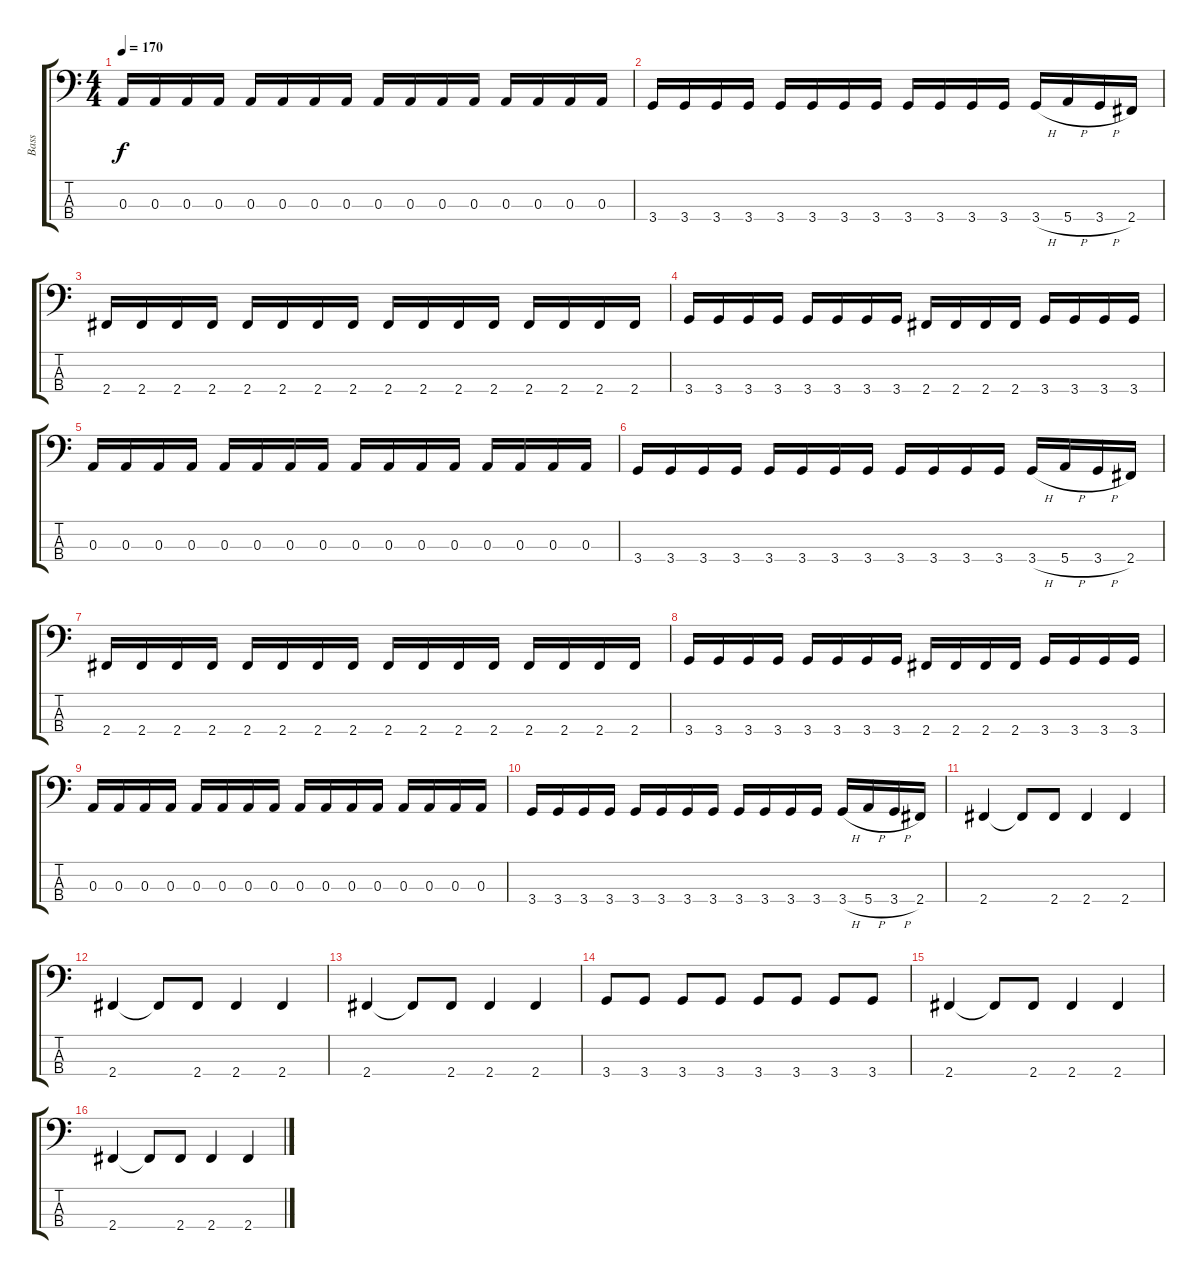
\track ("Bass" "Bass") {instrument electricbasspick}
\staff {score tabs}
\tuning (G2 D2 A1 E1) {hide}
\ts (4 4)
\tempo 170
\clef f4
\ks c
0.3.16{dy f} 0.3.16 0.3.16 0.3.16 0.3.16 0.3.16 0.3.16 0.3.16 0.3.16 0.3.16 0.3.16 0.3.16 0.3.16 0.3.16 0.3.16 0.3.16 |
3.4.16 3.4.16 3.4.16 3.4.16 3.4.16 3.4.16 3.4.16 3.4.16 3.4.16 3.4.16 3.4.16 3.4.16 3.4{h}.16 5.4{h}.16 3.4{h}.16 2.4.16 |
2.4.16 2.4.16 2.4.16 2.4.16 2.4.16 2.4.16 2.4.16 2.4.16 2.4.16 2.4.16 2.4.16 2.4.16 2.4.16 2.4.16 2.4.16 2.4.16 |
3.4.16 3.4.16 3.4.16 3.4.16 3.4.16 3.4.16 3.4.16 3.4.16 2.4.16 2.4.16 2.4.16 2.4.16 3.4.16 3.4.16 3.4.16 3.4.16 |
0.3.16 0.3.16 0.3.16 0.3.16 0.3.16 0.3.16 0.3.16 0.3.16 0.3.16 0.3.16 0.3.16 0.3.16 0.3.16 0.3.16 0.3.16 0.3.16 |
3.4.16 3.4.16 3.4.16 3.4.16 3.4.16 3.4.16 3.4.16 3.4.16 3.4.16 3.4.16 3.4.16 3.4.16 3.4{h}.16 5.4{h}.16 3.4{h}.16 2.4.16 |
2.4.16 2.4.16 2.4.16 2.4.16 2.4.16 2.4.16 2.4.16 2.4.16 2.4.16 2.4.16 2.4.16 2.4.16 2.4.16 2.4.16 2.4.16 2.4.16 |
3.4.16 3.4.16 3.4.16 3.4.16 3.4.16 3.4.16 3.4.16 3.4.16 2.4.16 2.4.16 2.4.16 2.4.16 3.4.16 3.4.16 3.4.16 3.4.16 |
0.3.16 0.3.16 0.3.16 0.3.16 0.3.16 0.3.16 0.3.16 0.3.16 0.3.16 0.3.16 0.3.16 0.3.16 0.3.16 0.3.16 0.3.16 0.3.16 |
3.4.16 3.4.16 3.4.16 3.4.16 3.4.16 3.4.16 3.4.16 3.4.16 3.4.16 3.4.16 3.4.16 3.4.16 3.4{h}.16 5.4{h}.16 3.4{h}.16 2.4.16 |
2.4.4 2.4{t}.8 2.4.8 2.4.4 2.4.4 |
2.4.4 2.4{t}.8 2.4.8 2.4.4 2.4.4 |
2.4.4 2.4{t}.8 2.4.8 2.4.4 2.4.4 |
3.4.8 3.4.8 3.4.8 3.4.8 3.4.8 3.4.8 3.4.8 3.4.8 |
2.4.4 2.4{t}.8 2.4.8 2.4.4 2.4.4 |
2.4.4 2.4{t}.8 2.4.8 2.4.4 2.4.4
